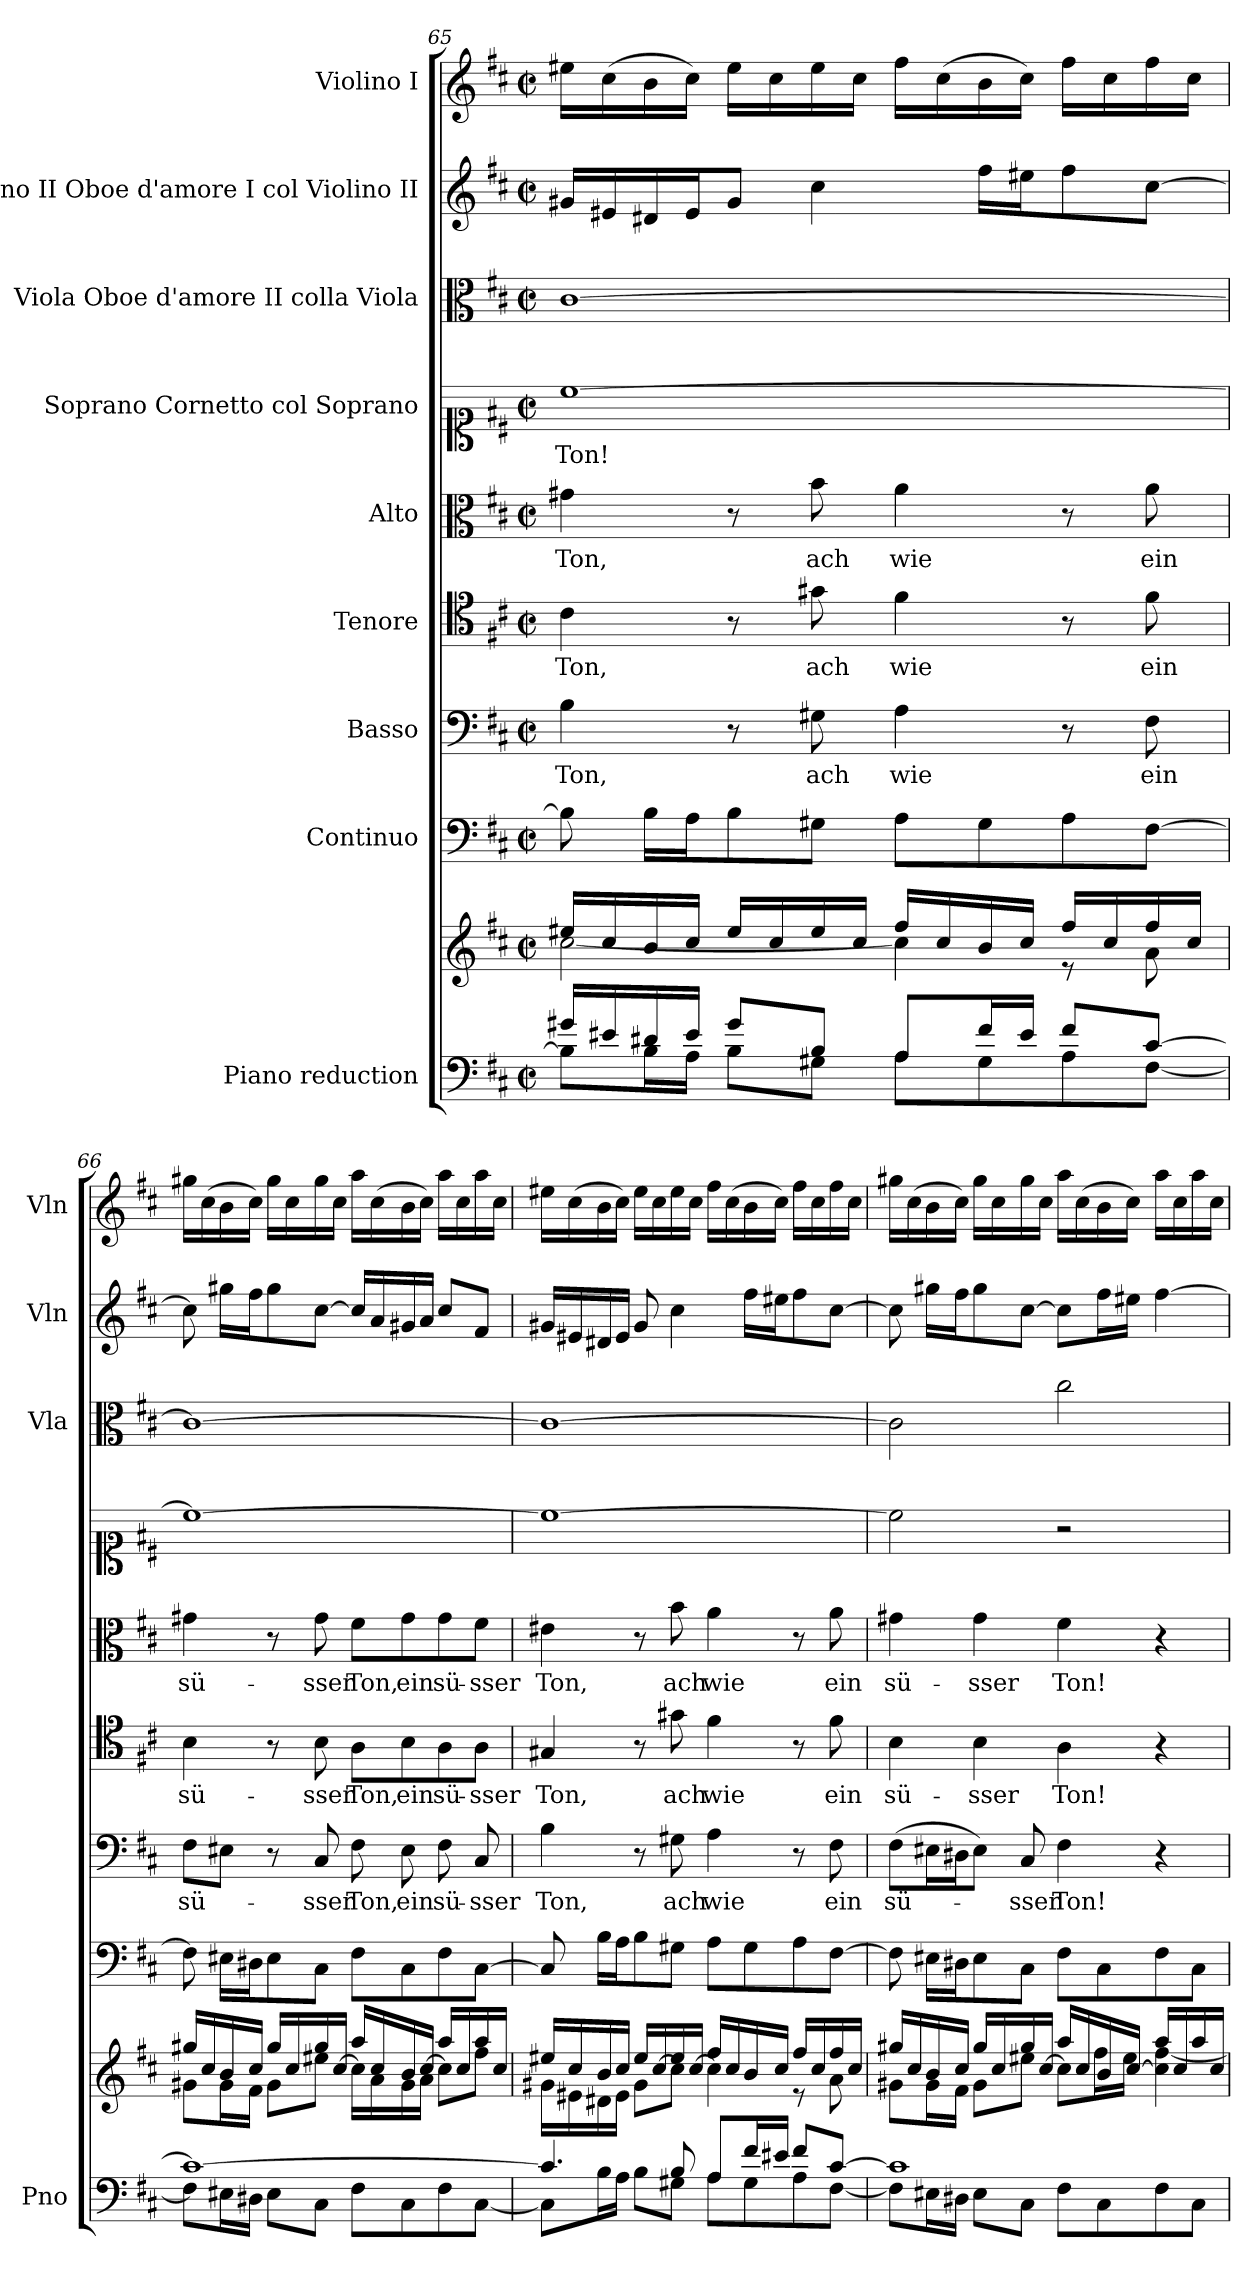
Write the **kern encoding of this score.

**kern	**kern	**kern	**kern	**text	**kern	**text	**kern	**text	**kern	**text	**kern	**kern	**dynam	**kern	**dynam
*part9	*part9	*part8	*part7	*part7	*part6	*part6	*part5	*part5	*part4	*part4	*part3	*part2	*part2	*part1	*part1
*staff10	*staff9	*staff8	*staff7	*staff7	*staff6	*staff6	*staff5	*staff5	*staff4	*staff4	*staff3	*staff2	*staff2	*staff1	*staff1
*I"Piano reduction	*	*I"Continuo	*I"Basso	*	*I"Tenore	*	*I"Alto	*	*I"Soprano Cornetto col Soprano	*	*I"Viola Oboe d'amore II colla Viola	*I"Violino II Oboe d'amore I col Violino II	*	*I"Violino I	*
*I'Pno	*	*	*	*	*	*	*	*	*	*	*I'Vla	*I'Vln	*	*I'Vln	*
*clefF4	*clefG2	*clefF4	*clefF4	*	*clefC4	*	*clefC3	*	*clefC1	*	*clefC3	*clefG2	*	*clefG2	*
*k[f#c#]	*k[f#c#]	*k[f#c#]	*k[f#c#]	*	*k[f#c#]	*	*k[f#c#]	*	*k[f#c#]	*	*k[f#c#]	*k[f#c#]	*	*k[f#c#]	*
*M2/2	*M2/2	*M2/2	*M2/2	*	*M2/2	*	*M2/2	*	*M2/2	*	*M2/2	*M2/2	*	*M2/2	*
*met(c|)	*met(c|)	*met(c|)	*met(c|)	*	*met(c|)	*	*met(c|)	*	*met(c|)	*	*met(c|)	*met(c|)	*	*met(c|)	*
=65	=65	=65	=65	=65	=65	=65	=65	=65	=65	=65	=65	=65	=65	=65	=65
*^	*^	*	*	*	*	*	*	*	*	*	*	*	*	*	*
!	!	!	!	!	!	!LO:LY:b	!	!LO:LY:b	!	!LO:LY:b	!	!LO:LY:b	!	!	!	!	!
16g#X/LL	8B\L]	16ee#X/LL	[2cc#\	8B\]	4B\	Ton,	4c#\	Ton,	4g#X\	Ton,	[1cc#	Ton!	[1c#	16g#X/LL	.	16ee#X\LL	.
16e#X/	.	16cc#/	.	.	.	.	.	.	.	.	.	.	.	16e#X/	.	(>16cc#\	.
16d#X/	16B\L	16b/	.	16B\LL	.	.	.	.	.	.	.	.	.	16d#X/	.	16b\	.
16e#/JJ	16A\JJ	16cc#/JJ	.	16A\J	.	.	.	.	.	.	.	.	.	16e#/J	.	16cc#\JJ)	.
8g#/L	8B\L	16ee#/LL	.	8B\	8r	.	8r	.	8r	.	.	.	.	8g#/J	.	16ee#\LL	.
.	.	16cc#/	.	.	.	.	.	.	.	.	.	.	.	.	.	16cc#\	.
!	!	!	!	!	!	!LO:LY:b	!	!LO:LY:b	!	!LO:LY:b	!	!	!	!	!	!	!
8B/J	8G#X\J	16ee#/	.	8G#X\J	8G#X\	ach	8g#X\	ach	8b\	ach	.	.	.	4cc#\	.	16ee#\	.
.	.	16cc#/JJ	.	.	.	.	.	.	.	.	.	.	.	.	.	16cc#\JJ	.
!	!	!	!	!	!	!LO:LY:b	!	!LO:LY:b	!	!LO:LY:b	!	!	!	!	!	!	!
8A/L	8A\L	16ff#/LL	4cc#\]	8A\L	4A\	wie	4f#\	wie	4a\	wie	.	.	.	.	.	16ff#\LL	.
.	.	16cc#/	.	.	.	.	.	.	.	.	.	.	.	.	.	(>16cc#\	.
16f#/L	8G#\	16b/	.	8G#\	.	.	.	.	.	.	.	.	.	16ff#\LL	.	16b\	.
16e#/JJ	.	16cc#/JJ	.	.	.	.	.	.	.	.	.	.	.	16ee#X\J	.	16cc#\JJ)	.
8f#/L	8A\	16ff#/LL	8r	8A\	8r	.	8r	.	8r	.	.	.	.	8ff#\	.	16ff#\LL	.
.	.	16cc#/	.	.	.	.	.	.	.	.	.	.	.	.	.	16cc#\	.
!	!	!	!	!	!	!LO:LY:b	!	!LO:LY:b	!	!LO:LY:b	!	!	!	!	!	!	!
[8c#/J	[8F#\J	16ff#/	8a\	[8F#\J	8F#\	ein	8f#\	ein	8a\	ein	.	.	.	[8cc#\J	.	16ff#\	.
.	.	16cc#/JJ	.	.	.	.	.	.	.	.	.	.	.	.	.	16cc#\JJ	.
!!LO:PB:g=z
=66	=66	=66	=66	=66	=66	=66	=66	=66	=66	=66	=66	=66	=66	=66	=66	=66	=66
!	!	!	!	!	!	!LO:LY:b	!	!LO:LY:b	!	!LO:LY:b	!	!	!	!	!	!	!
1c#_	8F#\L]	16gg#X/LL	8g#X\L	8F#\]	8F#\L	sü-	4B\	sü-	4g#X\	sü-	1cc#_	.	1c#_	8cc#\]	.	16gg#X\LL	.
.	.	16cc#/	.	.	.	.	.	.	.	.	.	.	.	.	.	(>16cc#\	.
.	16E#X\L	16b/	16g#\L	16E#X\LL	8E#X\J	.	.	.	.	.	.	.	.	16gg#X\LL	.	16b\	.
.	16D#X\JJ	16cc#/JJ	16f#\JJ	16D#X\J	.	.	.	.	.	.	.	.	.	16ff#\J	.	16cc#\JJ)	.
.	8E#\L	16gg#/LL	8g#\L	8E#\	8r	.	8r	.	8r	.	.	.	.	8gg#\	.	16gg#\LL	.
.	.	16cc#/	.	.	.	.	.	.	.	.	.	.	.	.	.	16cc#\	.
!	!	!	!	!	!	!LO:LY:b	!	!LO:LY:b	!	!LO:LY:b	!	!	!	!	!	!	!
.	8C#\J	16gg#/	8ee#X\J	8C#\J	8C#/	-sser	8B\	-sser	8g#\	-sser	.	.	.	[8cc#\J	.	16gg#\	.
.	.	[16cc#/JJ	.	.	.	.	.	.	.	.	.	.	.	.	.	16cc#\JJ	.
!	!	!	!	!	!	!LO:LY:b	!	!LO:LY:b	!	!LO:LY:b	!	!	!	!	!	!	!
.	8F#\L	16aa/LL	16cc#\LL]	8F#\L	8F#\	Ton,	8A\L	Ton,	8f#\L	Ton,	.	.	.	16cc#/LL]	.	16aa\LL	.
.	.	16cc#/	16a\	.	.	.	.	.	.	.	.	.	.	16a/	.	(>16cc#\	.
!	!	!	!	!	!	!LO:LY:b	!	!LO:LY:b	!	!LO:LY:b	!	!	!	!	!	!	!
.	8C#\	16b/	16g#\	8C#\	8E#\	ein	8B\	ein	8g#\	ein	.	.	.	16g#X/	.	16b\	.
.	.	[16cc#/JJ	16a\JJ	.	.	.	.	.	.	.	.	.	.	16a/JJ	.	16cc#\JJ)	.
!	!	!	!	!	!	!LO:LY:b	!	!LO:LY:b	!	!LO:LY:b	!	!	!	!	!	!	!
.	8F#\	16aa/LL	8cc#\L]	8F#\	8F#\	sü-	8A\	sü-	8g#\	sü-	.	.	.	8cc#/L	.	16aa\LL	.
.	.	16cc#/	.	.	.	.	.	.	.	.	.	.	.	.	.	16cc#\	.
!	!	!	!	!	!	!LO:LY:b	!	!LO:LY:b	!	!LO:LY:b	!	!	!	!	!	!	!
.	[8C#\J	16aa/	8ff#\J	[8C#\J	8C#/	-sser	8A\J	-sser	8f#\J	-sser	.	.	.	8f#/J	.	16aa\	.
.	.	16cc#/JJ	.	.	.	.	.	.	.	.	.	.	.	.	.	16cc#\JJ	.
=67	=67	=67	=67	=67	=67	=67	=67	=67	=67	=67	=67	=67	=67	=67	=67	=67	=67
!	!	!	!	!	!	!LO:LY:b	!	!LO:LY:b	!	!LO:LY:b	!	!	!	!	!LO:DY:b	!	!LO:DY:b
4.c#/]	8C#\L]	16ee#X/LL	16g#X\LL	8C#/]	4B\	Ton,	4G#X/	Ton,	4e#X\	Ton,	1cc#_	.	1c#_	16g#X/LL	other-dynamics	16ee#X\LL	other-dynamics
.	.	16cc#/	16e#X\	.	.	.	.	.	.	.	.	.	.	16e#X/	.	(>16cc#\	.
.	16B\L	16b/	16d#i\	16B\LL	.	.	.	.	.	.	.	.	.	16d#X/	.	16b\	.
.	16A\JJ	16cc#/JJ	16e#\JJ	16A\J	.	.	.	.	.	.	.	.	.	16e#/JJ	.	16cc#\JJ)	.
.	8B\L	16ee#/LL	8g#\L	8B\	8r	.	8r	.	8r	.	.	.	.	8g#/	.	16ee#\LL	.
.	.	[16cc#/	.	.	.	.	.	.	.	.	.	.	.	.	.	16cc#\	.
!	!	!	!	!	!	!LO:LY:b	!	!LO:LY:b	!	!LO:LY:b	!	!	!	!	!	!	!
8B/	8G#X\J	16ee#/	8cc#\J]	8G#X\J	8G#X\	ach	8g#X\	ach	8b\	ach	.	.	.	4cc#\	.	16ee#\	.
.	.	[16cc#/JJ	.	.	.	.	.	.	.	.	.	.	.	.	.	16cc#\JJ	.
!	!	!	!	!	!	!LO:LY:b	!	!LO:LY:b	!	!LO:LY:b	!	!	!	!	!	!	!
8A/L	8A\L	16ff#/LL	4cc#\]	8A\L	4A\	wie	4f#\	wie	4a\	wie	.	.	.	.	.	16ff#\LL	.
.	.	16cc#/	.	.	.	.	.	.	.	.	.	.	.	.	.	(>16cc#\	.
16f#/L	8G#\	16b/	.	8G#\	.	.	.	.	.	.	.	.	.	16ff#\LL	.	16b\	.
16e#X/JJ	.	16cc#/JJ	.	.	.	.	.	.	.	.	.	.	.	16ee#X\J	.	16cc#\JJ)	.
8f#/L	8A\	16ff#/LL	8r	8A\	8r	.	8r	.	8r	.	.	.	.	8ff#\	.	16ff#\LL	.
.	.	16cc#/	.	.	.	.	.	.	.	.	.	.	.	.	.	16cc#\	.
!	!	!	!	!	!	!LO:LY:b	!	!LO:LY:b	!	!LO:LY:b	!	!	!	!	!	!	!
[8c#/J	[8F#\J	16ff#/	8a\	[8F#\J	8F#\	ein	8f#\	ein	8a\	ein	.	.	.	[8cc#\J	.	16ff#\	.
.	.	16cc#/JJ	.	.	.	.	.	.	.	.	.	.	.	.	.	16cc#\JJ	.
=68	=68	=68	=68	=68	=68	=68	=68	=68	=68	=68	=68	=68	=68	=68	=68	=68	=68
!	!	!	!	!	!	!LO:LY:b	!	!LO:LY:b	!	!LO:LY:b	!	!	!	!	!	!	!
1c#]	8F#\L]	16gg#X/LL	8g#X\L	8F#\]	(>8F#\L	sü-	4B\	sü-	4g#X\	sü-	2cc#\]	.	2c#\]	8cc#\]	.	16gg#X\LL	.
.	.	16cc#/	.	.	.	.	.	.	.	.	.	.	.	.	.	(>16cc#\	.
.	16E#X\L	16b/	16g#\L	16E#X\LL	16E#X\L	.	.	.	.	.	.	.	.	16gg#X\LL	.	16b\	.
.	16D#X\JJ	16cc#/JJ	16f#\JJ	16D#X\J	16D#X\J	.	.	.	.	.	.	.	.	16ff#\J	.	16cc#\JJ)	.
!	!	!	!	!	!	!	!	!LO:LY:b	!	!LO:LY:b	!	!	!	!	!	!	!
.	8E#\L	16gg#/LL	8g#\L	8E#\	8E#\J)	.	4B\	-sser	4g#\	-sser	.	.	.	8gg#\	.	16gg#\LL	.
.	.	16cc#/	.	.	.	.	.	.	.	.	.	.	.	.	.	16cc#\	.
!	!	!	!	!	!	!LO:LY:b	!	!	!	!	!	!	!	!	!	!	!
.	8C#\J	16gg#/	8ee#X\J	8C#\J	8C#/	-sser	.	.	.	.	.	.	.	[8cc#\J	.	16gg#\	.
.	.	[16cc#/JJ	.	.	.	.	.	.	.	.	.	.	.	.	.	16cc#\JJ	.
!	!	!	!	!	!	!LO:LY:b	!	!LO:LY:b	!	!LO:LY:b	!	!	!	!	!	!	!
.	8F#\L	16aa/LL	8cc#\L]	8F#\L	4F#\	Ton!	4A\	Ton!	4f#\	Ton!	2r	.	2cc#\	8cc#\L]	.	16aa\LL	.
.	.	16cc#/	.	.	.	.	.	.	.	.	.	.	.	.	.	(>16cc#\	.
.	8C#\	16b/	16ff#\L	8C#\	.	.	.	.	.	.	.	.	.	16ff#\L	.	16b\	.
.	.	[16cc#/JJ	16ee#\JJ	.	.	.	.	.	.	.	.	.	.	16ee#X\JJ	.	16cc#\JJ)	.
.	8F#\	16aa/LL	4cc#\] [4ff#\	8F#\	4r	.	4r	.	4r	.	.	.	.	[4ff#\	.	16aa\LL	.
.	.	16cc#/	.	.	.	.	.	.	.	.	.	.	.	.	.	16cc#\	.
.	8C#\J	16aa/	.	8C#\J	.	.	.	.	.	.	.	.	.	.	.	16aa\	.
.	.	16cc#/JJ	.	.	.	.	.	.	.	.	.	.	.	.	.	16cc#\JJ	.
*v	*v	*	*	*	*	*	*	*	*	*	*	*	*	*	*	*	*
*	*v	*v	*	*	*	*	*	*	*	*	*	*	*	*	*	*
=	=	=	=	=	=	=	=	=	=	=	=	=	=	=	=
*-	*-	*-	*-	*-	*-	*-	*-	*-	*-	*-	*-	*-	*-	*-	*-
